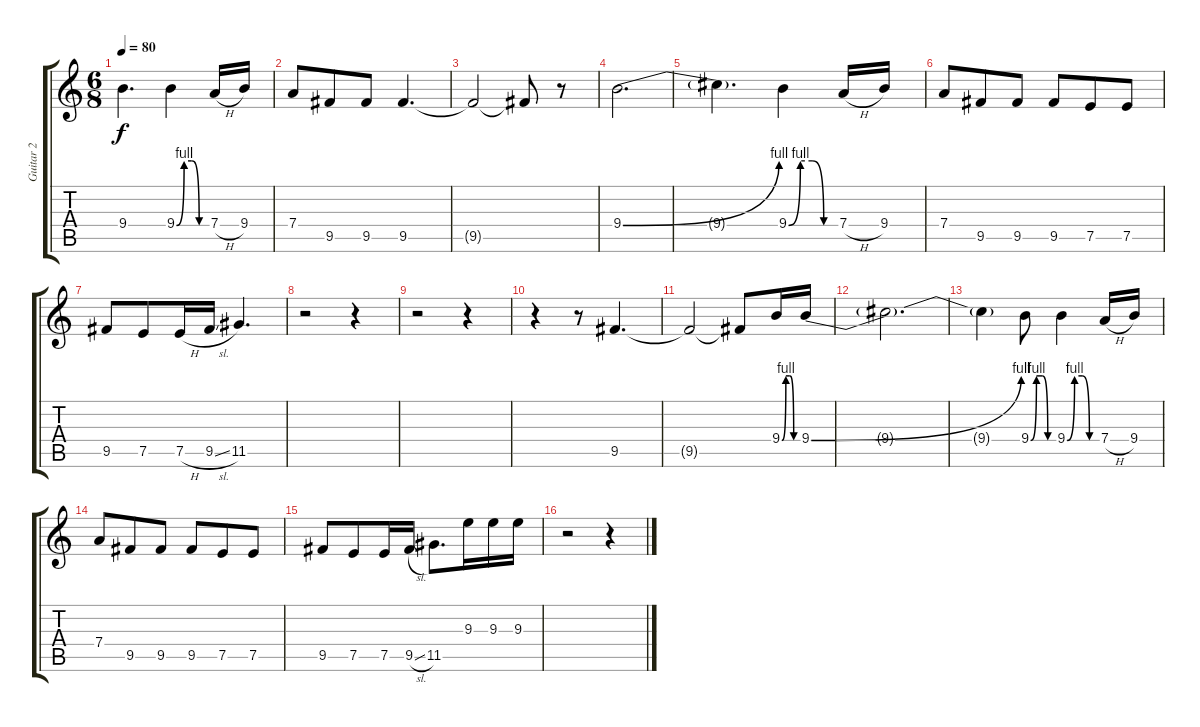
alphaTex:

\track ("Guitar 2" "Guitar 2") {instrument distortionguitar}
\staff {score tabs}
\tuning (E4 B3 G3 D3 A2 E2) {hide}
\ts (6 8)
\tempo 80
\clef g2
\ks c
9.4{t}.4{d dy f} 9.4{be (custom 0 0 15 4 30 4 45 0 60 0)}.4 7.4{h}.16 9.4.16 |
7.4.8 9.5.8 9.5.8 9.5.4{d} |
9.5{t}.2 9.5{t}.8 r.8 |
9.4{be (bend 0 0 60 4)}.2{d} |
9.4{t}.4{d} 9.4{be (custom 0 0 15 4 30 4 45 0 60 0)}.4 7.4{h}.16 9.4.16 |
7.4.8 9.5.8 9.5.8 9.5.8 7.5.8 7.5.8 |
9.5.8 7.5.8 7.5{h}.16 9.5{sl}.16 11.5.4{d} |
r.2 r.4 |
r.2 r.4 |
r.4 r.8 9.5.4{d} |
9.5{t}.2 9.5{t}.8 9.4{be (custom 0 0 15 4 30 4 45 0 60 0)}.16 9.4{be (bend 0 0 60 4)}.16 |
9.4{t}.2{d} |
9.4{t}.4 9.4{be (custom 0 0 15 4 30 4 45 0 60 0)}.8 9.4{be (custom 0 0 15 4 30 4 45 0 60 0)}.4 7.4{h}.16 9.4.16 |
7.4.8 9.5.8 9.5.8 9.5.8 7.5.8 7.5.8 |
9.5.8 7.5.8 7.5.16 9.5{sl}.16 11.5.8{d} 9.3.16 9.3.16 9.3.16 |
r.2 r.4
